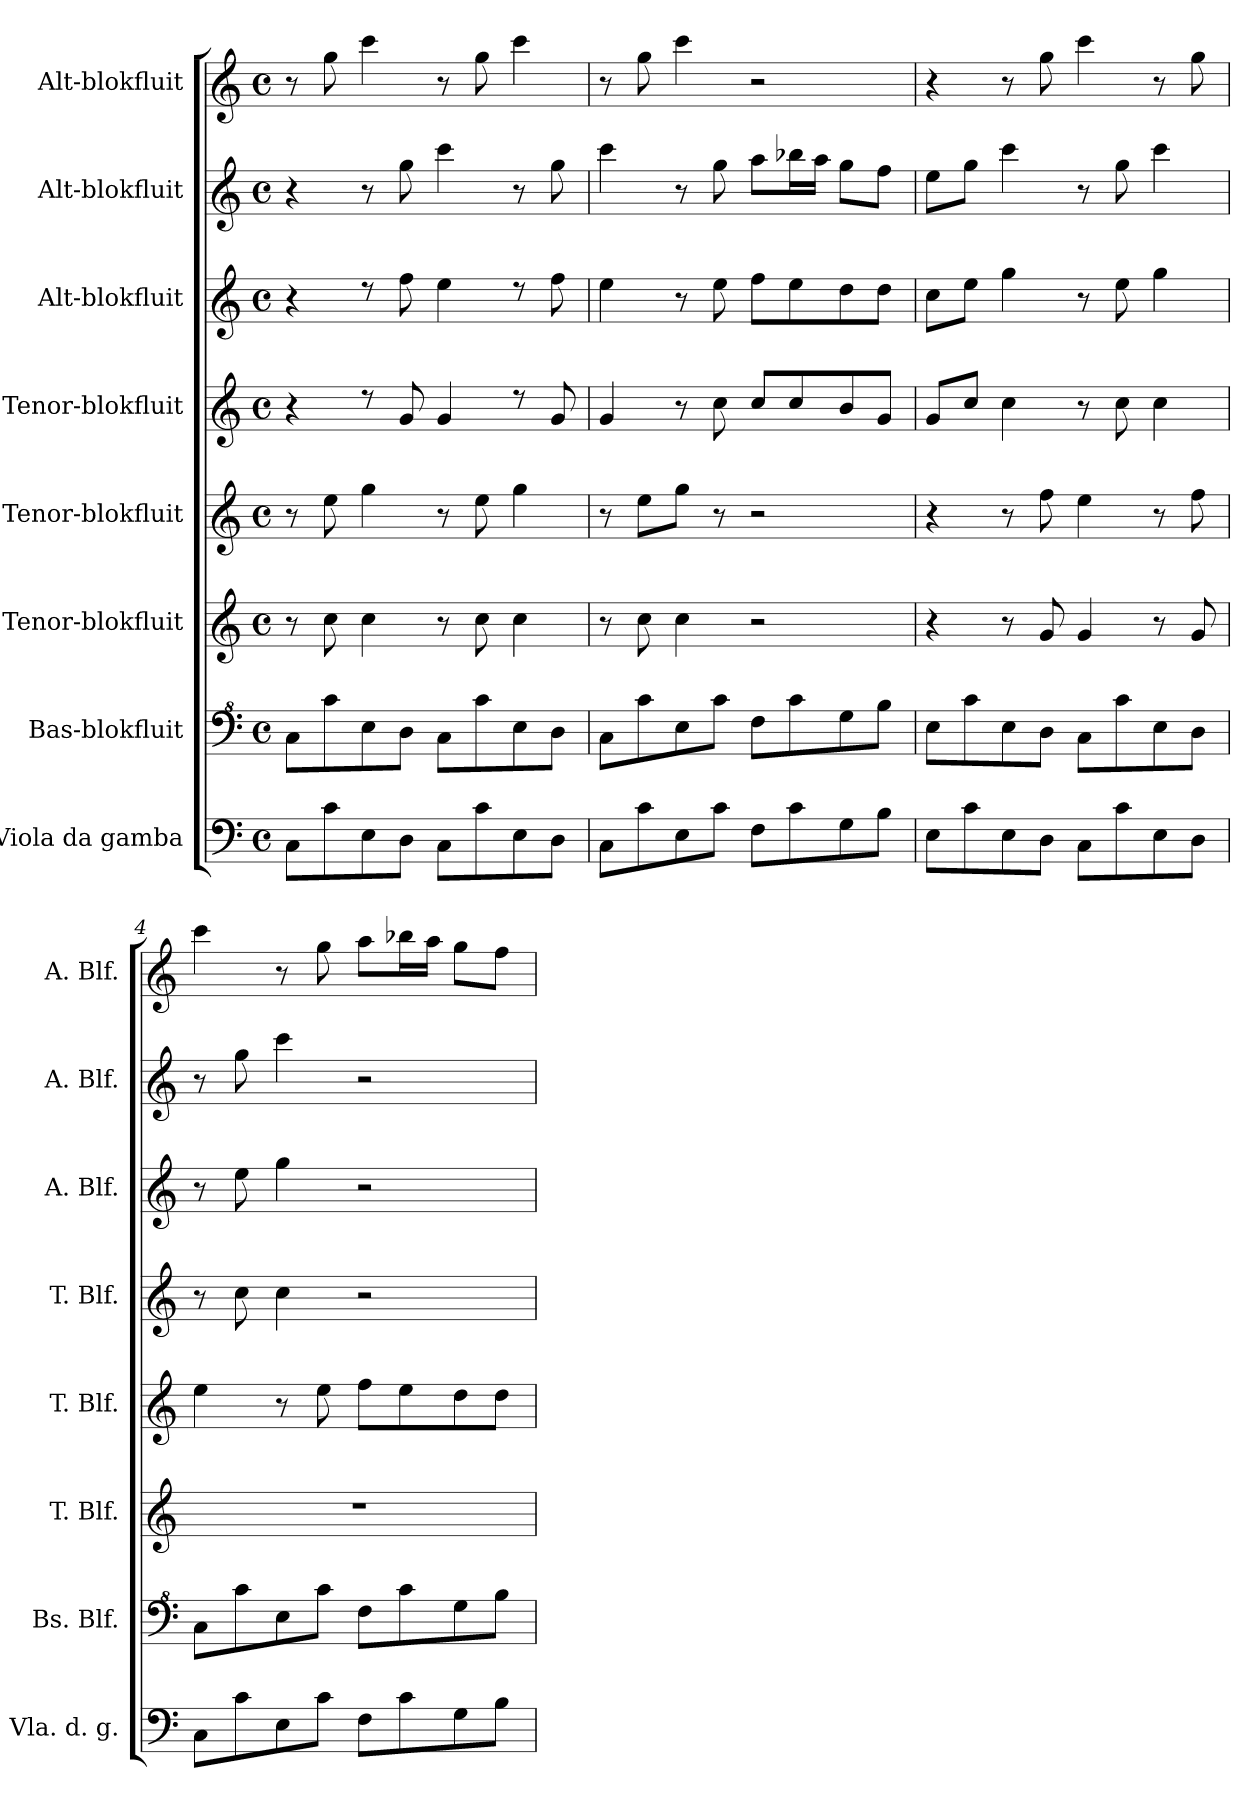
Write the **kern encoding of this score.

**kern	**kern	**kern	**kern	**kern	**kern	**kern	**kern
*part8	*part7	*part6	*part5	*part4	*part3	*part2	*part1
*staff8	*staff7	*staff6	*staff5	*staff4	*staff3	*staff2	*staff1
*I"Viola da gamba	*I"Bas-blokfluit	*I"Tenor-blokfluit	*I"Tenor-blokfluit	*I"Tenor-blokfluit	*I"Alt-blokfluit	*I"Alt-blokfluit	*I"Alt-blokfluit
*I'Vla. d. g.	*I'Bs. Blf.	*I'T. Blf.	*I'T. Blf.	*I'T. Blf.	*I'A. Blf.	*I'A. Blf.	*I'A. Blf.
*clefF4	*clefF^4	*clefG2	*clefG2	*clefG2	*clefG2	*clefG2	*clefG2
*k[]	*k[]	*k[]	*k[]	*k[]	*k[]	*k[]	*k[]
*M4/4	*M4/4	*M4/4	*M4/4	*M4/4	*M4/4	*M4/4	*M4/4
*met(c)	*met(c)	*met(c)	*met(c)	*met(c)	*met(c)	*met(c)	*met(c)
*MM100	*MM100	*MM100	*MM100	*MM100	*MM100	*MM100	*MM100
=1	=1	=1	=1	=1	=1	=1	=1
8C\L	8c\L	8r	8r	4r	4r	4r	8r
8c\	8cc\	8cc\	8ee\	.	.	.	8gg\
8E\	8e\	4cc\	4gg\	8rdd	8rdd	8r	4ccc\
8D\J	8d\J	.	.	8g/	8ff\	8gg\	.
8C\L	8c\L	8r	8r	4g/	4ee\	4ccc\	8r
8c\	8cc\	8cc\	8ee\	.	.	.	8gg\
8E\	8e\	4cc\	4gg\	8rdd	8rdd	8r	4ccc\
8D\J	8d\J	.	.	8g/	8ff\	8gg\	.
=2	=2	=2	=2	=2	=2	=2	=2
8C\L	8c\L	8r	8r	4g/	4ee\	4ccc\	8r
8c\	8cc\	8cc\	8ee\L	.	.	.	8gg\
8E\	8e\	4cc\	8gg\J	8r	8r	8r	4ccc\
8c\J	8cc\J	.	8r	8cc\	8ee\	8gg\	.
8F\L	8f\L	2r	2r	8cc/L	8ff\L	8aa\L	2r
8c\	8cc\	.	.	8cc/	8ee\	16bb-X\L	.
.	.	.	.	.	.	16aa\JJ	.
8G\	8g\	.	.	8b/	8dd\	8gg\L	.
8B\J	8b\J	.	.	8g/J	8dd\J	8ff\J	.
=3	=3	=3	=3	=3	=3	=3	=3
8E\L	8e\L	4r	4r	8g/L	8cc\L	8ee\L	4r
8c\	8cc\	.	.	8cc/J	8ee\J	8gg\J	.
8E\	8e\	8r	8r	4cc\	4gg\	4ccc\	8r
8D\J	8d\J	8g/	8ff\	.	.	.	8gg\
8C\L	8c\L	4g/	4ee\	8r	8r	8r	4ccc\
8c\	8cc\	.	.	8cc\	8ee\	8gg\	.
8E\	8e\	8r	8r	4cc\	4gg\	4ccc\	8r
8D\J	8d\J	8g/	8ff\	.	.	.	8gg\
=4	=4	=4	=4	=4	=4	=4	=4
8C\L	8c\L	1r	4ee\	8r	8r	8r	4ccc\
8c\	8cc\	.	.	8cc\	8ee\	8gg\	.
8E\	8e\	.	8r	4cc\	4gg\	4ccc\	8r
8c\J	8cc\J	.	8ee\	.	.	.	8gg\
8F\L	8f\L	.	8ff\L	2r	2r	2r	8aa\L
8c\	8cc\	.	8ee\	.	.	.	16bb-X\L
.	.	.	.	.	.	.	16aa\JJ
8G\	8g\	.	8dd\	.	.	.	8gg\L
8B\J	8b\J	.	8dd\J	.	.	.	8ff\J
=	=	=	=	=	=	=	=
*-	*-	*-	*-	*-	*-	*-	*-
